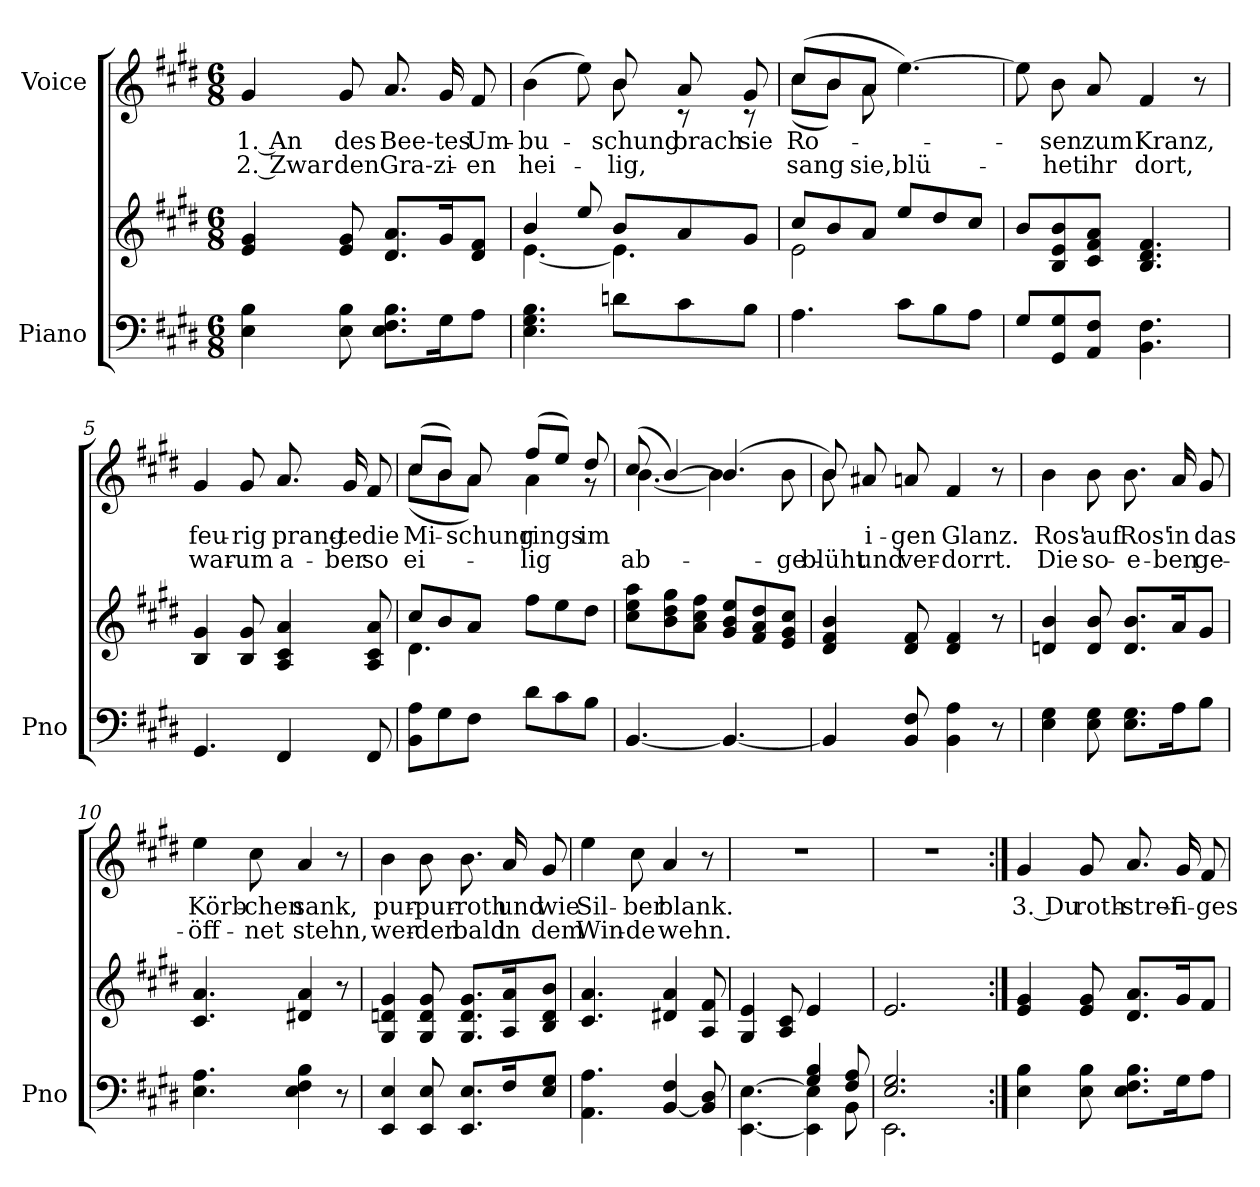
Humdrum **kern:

**kern	**kern	**kern	**text	**text
*part2	*part2	*part1	*part1	*part1
*staff3	*staff2	*staff1	*staff1	*staff1
*I"Piano	*	*I"Voice	*	*
*I'Pno	*	*	*	*
*clefF4	*clefG2	*clefG2	*	*
*k[f#c#g#d#]	*k[f#c#g#d#]	*k[f#c#g#d#]	*	*
*M6/8	*M6/8	*M6/8	*	*
=1	=1	=1	=1	=1
4E\ 4B\	4e/ 4g#/	4g#/	1. An	2. Zwar
8E\ 8B\	8e/ 8g#/	8g#/	des	den
8.E\ 8.F#\ 8.B\L	8.d#/ 8.a/L	8.a/	Bee-tes	Gra-zi-
16G#\K	16g#/K	16g#/	.	.
8A\J	8d#/ 8f#/J	8f#/	Um-	en
=2	=2	=2	=2	=2
*	*^	*^	*	*
4.E\ 4.G#\ 4.B\	4b/	[4.e\	(4b\	4.ryy	bu-	hei--
.	8ee/	.	8ee\)	.	.	.
8dn\L	8b/L	4.e\]	8b/	8b\	-schung	-lig,
8c#\	8a/	.	8a/	8r	brach	.
8B\J	8g#/J	.	8g#/	8r	sie	.
=3	=3	=3	=3	=3	=3	=3
4.A\	8cc#/L	2e\	(8cc#/L	(8cc#\L	Ro-	sang
.	8b/	.	8b/	8b\J)	.	.
.	8a/J	.	8a/J	8a\	.	sie,
8c#\L	8ee/L	.	[4.ee\)	4.ryy	.	blü-
8B\	8dd#/	4ryy	.	.	.	.
8A\J	8cc#/J	.	.	.	.	.
*	*v	*v	*	*	*	*
*	*	*v	*v	*	*
=4	=4	=4	=4	=4
8G#/L	8b/L	8ee\]	.	.
8GG#/ 8G#/	8B/ 8e/ 8b/	8b\	-sen	-het
8AA/ 8F#/J	8c#/ 8f#/ 8a/J	8a/	zum	ihr
4.BB\ 4.F#\	4.B/ 4.d#/ 4.f#/	4f#/	Kranz,	dort,
.	.	8r	.	.
=5	=5	=5	=5	=5
4.GG#/	4B/ 4g#/	4g#/	feu-	war-
.	8B/ 8g#/	8g#/	-rig	-um
4FF#/	4A/ 4c#/ 4a/	8.a/	prang-	a-
.	.	16g#/	-te	-ber
8FF#/	8A/ 8c#/ 8a/	8f#/	die	so
=6	=6	=6	=6	=6
*	*^	*^	*	*
8BB\ 8A\L	8cc#/L	4.d#\	(8cc#/L	(8cc#\L	Mi-	ei-
8G#\	8b/	.	8b/J)	8b\	.	.
8F#\J	8a/J	.	8a/	8a\J)	-schung	.
8d#\L	8ff#\L	4.ryy	(8ff#/L	4a\	rings	-lig
8c#\	8ee\	.	8ee/J)	.	.	.
8B\J	8dd#\J	.	8dd#/	8r	im	.
*	*v	*v	*	*	*	*
=7	=7	=7	=7	=7	=7
[4.BB/	8cc#\ 8ee\ 8aa\L	(8cc#/	[4.b\	.	ab-
.	8b\ 8dd#\ 8gg#\	[4b/)	.	.	.
.	8a\ 8cc#\ 8ff#\J	.	.	.	.
4.BB/_	8g#/ 8b/ 8ee/L	(4.b/]	4b\]	.	.
.	8f#/ 8a/ 8dd#/	.	.	.	.
.	8e/ 8g#/ 8cc#/J	.	8b\	.	-ge-
=8	=8	=8	=8	=8	=8
4BB/]	4d#/ 4f#/ 4b/	8b/)	8b\	.	-blüht
.	.	8a#X/	2ryy	-i-	und
8BB/ 8F#/	8d#/ 8f#/	8an/	.	-gen	ver-
4BB\ 4A\	4d#/ 4f#/	4f#/	.	Glanz.	-dorrt.
8r	8r	8r	8ryy	.	.
*	*	*v	*v	*	*
=9	=9	=9	=9	=9
4E\ 4G#\	4dn/ 4b/	4b\	Ros'	Die
8E\ 8G#\	8d/ 8b/	8b\	auf	so-
8.E\ 8.G#\L	8.d/ 8.b/L	8.b\	Ros'	-e-
16A\K	16a/K	16a/	in	-ben
8B\J	8g#/J	8g#/	das	ge-
=10	=10	=10	=10	=10
4.E\ 4.A\	4.c#/ 4.a/	4ee\	Körb-	-öff-
.	.	8cc#\	-chen	-net
4E\ 4F#\ 4B\	4d#X/ 4a/	4a/	sank,	stehn,
8r	8r	8r	.	.
=11	=11	=11	=11	=11
4EE/ 4E/	4G#/ 4dn/ 4g#/	4b\	pur-	wer-
8EE/ 8E/	8G#/ 8d/ 8g#/	8b\	-pur-	-den
8.EE/ 8.E/L	8.G#/ 8.d/ 8.g#/L	8.b\	-roth	bald
16F#/K	16A/ 16a/K	16a/	und	in
8E/ 8G#/J	8B/ 8d/ 8b/J	8g#/	wie	dem
=12	=12	=12	=12	=12
4.AA\ 4.A\	4.c#/ 4.a/	4ee\	Sil--	Win-
.	.	8cc#\	-ber	-de
[4BB/ 4F#/	4d#X/ 4a/	4a/	blank.	wehn.
8BB/] 8D#/	8A/ 8f#/	8r	.	.
=13	=13	=13	=13	=13
*^	*	*	*	*
4.ryy	[4.EE\ [4.E\	4G#/ 4e/	2.r	.	.
.	.	8A/ 8c#/	.	.	.
4G#/ 4B/	4EE\] 4E\]	4e/	.	.	.
8F#/ 8A/	8BB\	8ryy	.	.	.
=14	=14	=14	=14	=14	=14
2.E/ 2.G#/	2.EE\	2.e/	2.r	.	.
*v	*v	*	*	*	*
=15:|!	=15:|!	=15:|!	=15:|!	=15:|!
4E\ 4B\	4e/ 4g#/	4g#/	3. Du	.
8E\ 8B\	8e/ 8g#/	8g#/	roth-	.
8.E\ 8.F#\ 8.B\L	8.d#/ 8.a/L	8.a/	-strei-	.
16G#\K	16g#/K	16g#/	-fi-	.
8A\J	8f#/J	8f#/	-ges	.
=	=	=	=	=
*-	*-	*-	*-	*-
